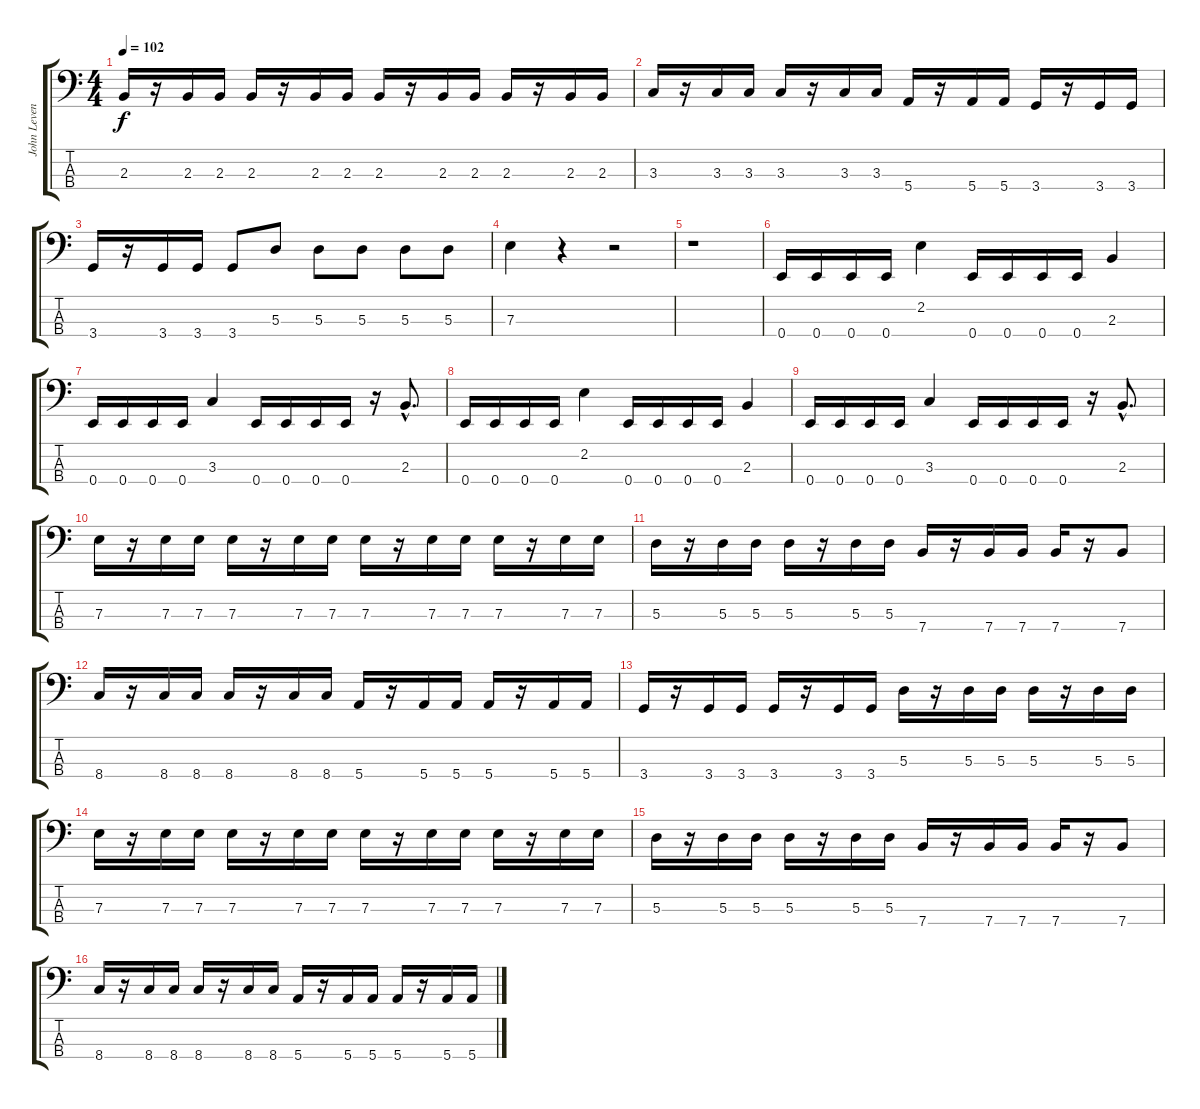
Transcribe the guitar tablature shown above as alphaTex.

\track ("John Leven" "John Leven") {instrument electricbasspick}
\staff {score tabs}
\tuning (G2 D2 A1 E1) {hide}
\ts (4 4)
\tempo 102
\clef f4
\ks c
2.3.16{dy f} r.16 2.3.16 2.3.16 2.3.16 r.16 2.3.16 2.3.16 2.3.16 r.16 2.3.16 2.3.16 2.3.16 r.16 2.3.16 2.3.16 |
3.3.16 r.16 3.3.16 3.3.16 3.3.16 r.16 3.3.16 3.3.16 5.4.16 r.16 5.4.16 5.4.16 3.4.16 r.16 3.4.16 3.4.16 |
3.4.16 r.16 3.4.16 3.4.16 3.4.8 5.3.8 5.3.8 5.3.8 5.3.8 5.3.8 |
7.3.4 r.4 r.2 |
r.1 |
0.4.16 0.4.16 0.4.16 0.4.16 2.2.4 0.4.16 0.4.16 0.4.16 0.4.16 2.3.4 |
0.4.16 0.4.16 0.4.16 0.4.16 3.3.4 0.4.16 0.4.16 0.4.16 0.4.16 r.16 2.3{hac}.8{d} |
0.4.16 0.4.16 0.4.16 0.4.16 2.2.4 0.4.16 0.4.16 0.4.16 0.4.16 2.3.4 |
0.4.16 0.4.16 0.4.16 0.4.16 3.3.4 0.4.16 0.4.16 0.4.16 0.4.16 r.16 2.3{hac}.8{d} |
7.3.16 r.16 7.3.16 7.3.16 7.3.16 r.16 7.3.16 7.3.16 7.3.16 r.16 7.3.16 7.3.16 7.3.16 r.16 7.3.16 7.3.16 |
5.3.16 r.16 5.3.16 5.3.16 5.3.16 r.16 5.3.16 5.3.16 7.4.16 r.16 7.4.16 7.4.16 7.4.16 r.16 7.4.8 |
8.4.16 r.16 8.4.16 8.4.16 8.4.16 r.16 8.4.16 8.4.16 5.4.16 r.16 5.4.16 5.4.16 5.4.16 r.16 5.4.16 5.4.16 |
3.4.16 r.16 3.4.16 3.4.16 3.4.16 r.16 3.4.16 3.4.16 5.3.16 r.16 5.3.16 5.3.16 5.3.16 r.16 5.3.16 5.3.16 |
7.3.16 r.16 7.3.16 7.3.16 7.3.16 r.16 7.3.16 7.3.16 7.3.16 r.16 7.3.16 7.3.16 7.3.16 r.16 7.3.16 7.3.16 |
5.3.16 r.16 5.3.16 5.3.16 5.3.16 r.16 5.3.16 5.3.16 7.4.16 r.16 7.4.16 7.4.16 7.4.16 r.16 7.4.8 |
8.4.16 r.16 8.4.16 8.4.16 8.4.16 r.16 8.4.16 8.4.16 5.4.16 r.16 5.4.16 5.4.16 5.4.16 r.16 5.4.16 5.4.16
